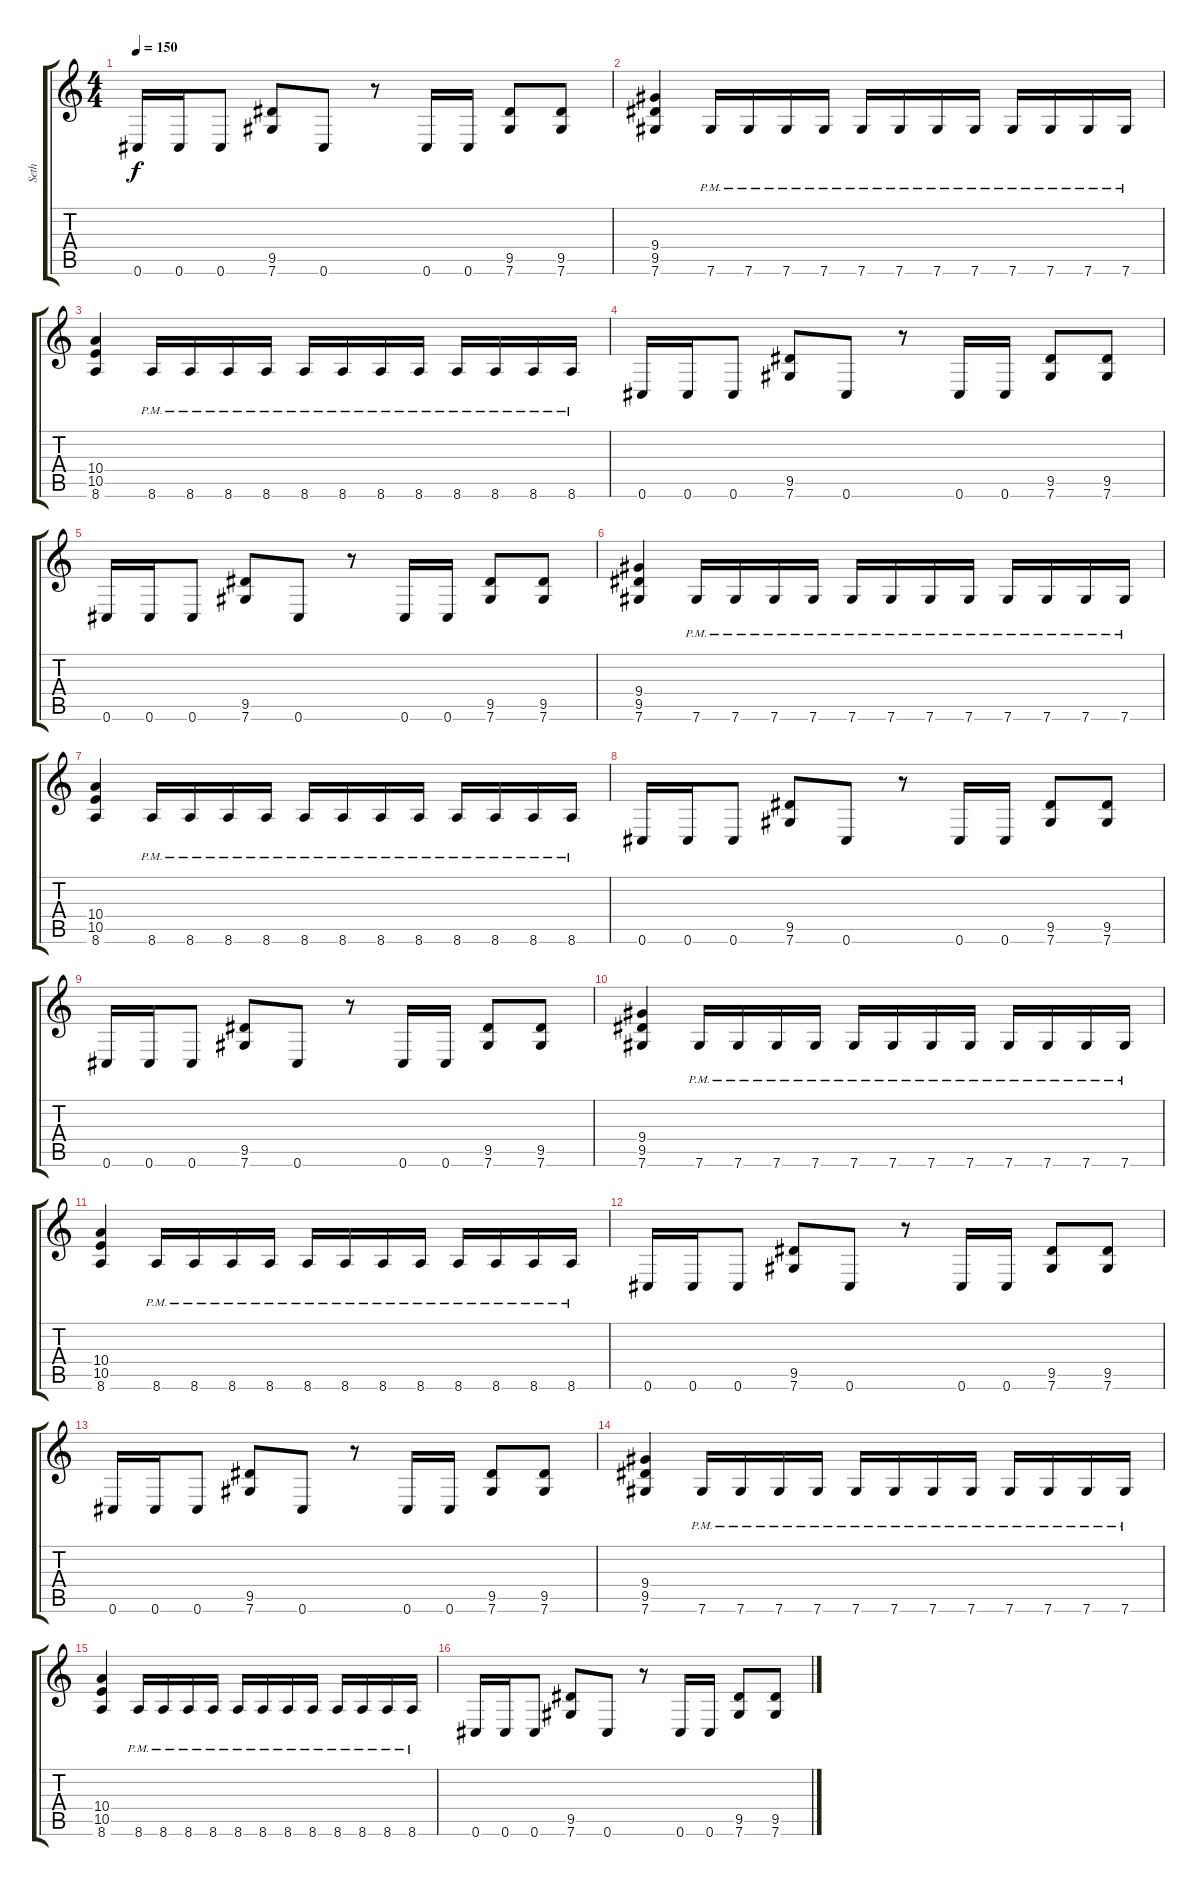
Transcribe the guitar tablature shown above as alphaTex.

\track ("Seth" "Seth") {instrument distortionguitar}
\staff {score tabs}
\tuning (Db4 Ab3 E3 B2 Gb2 Db2) {hide}
\ts (4 4)
\tempo 150
\clef g2
\ks c
0.6.16{dy f} 0.6.16 0.6.8 (9.5 7.6).8 0.6.8 r.8 0.6.16 0.6.16 (9.5 7.6).8 (9.5 7.6).8 |
(9.4 9.5 7.6).4 7.6{pm}.16 7.6{pm}.16 7.6{pm}.16 7.6{pm}.16 7.6{pm}.16 7.6{pm}.16 7.6{pm}.16 7.6{pm}.16 7.6{pm}.16 7.6{pm}.16 7.6{pm}.16 7.6{pm}.16 |
(10.4 10.5 8.6).4 8.6{pm}.16 8.6{pm}.16 8.6{pm}.16 8.6{pm}.16 8.6{pm}.16 8.6{pm}.16 8.6{pm}.16 8.6{pm}.16 8.6{pm}.16 8.6{pm}.16 8.6{pm}.16 8.6{pm}.16 |
0.6.16 0.6.16 0.6.8 (9.5 7.6).8 0.6.8 r.8 0.6.16 0.6.16 (9.5 7.6).8 (9.5 7.6).8 |
0.6.16 0.6.16 0.6.8 (9.5 7.6).8 0.6.8 r.8 0.6.16 0.6.16 (9.5 7.6).8 (9.5 7.6).8 |
(9.4 9.5 7.6).4 7.6{pm}.16 7.6{pm}.16 7.6{pm}.16 7.6{pm}.16 7.6{pm}.16 7.6{pm}.16 7.6{pm}.16 7.6{pm}.16 7.6{pm}.16 7.6{pm}.16 7.6{pm}.16 7.6{pm}.16 |
(10.4 10.5 8.6).4 8.6{pm}.16 8.6{pm}.16 8.6{pm}.16 8.6{pm}.16 8.6{pm}.16 8.6{pm}.16 8.6{pm}.16 8.6{pm}.16 8.6{pm}.16 8.6{pm}.16 8.6{pm}.16 8.6{pm}.16 |
0.6.16 0.6.16 0.6.8 (9.5 7.6).8 0.6.8 r.8 0.6.16 0.6.16 (9.5 7.6).8 (9.5 7.6).8 |
0.6.16 0.6.16 0.6.8 (9.5 7.6).8 0.6.8 r.8 0.6.16 0.6.16 (9.5 7.6).8 (9.5 7.6).8 |
(9.4 9.5 7.6).4 7.6{pm}.16 7.6{pm}.16 7.6{pm}.16 7.6{pm}.16 7.6{pm}.16 7.6{pm}.16 7.6{pm}.16 7.6{pm}.16 7.6{pm}.16 7.6{pm}.16 7.6{pm}.16 7.6{pm}.16 |
(10.4 10.5 8.6).4 8.6{pm}.16 8.6{pm}.16 8.6{pm}.16 8.6{pm}.16 8.6{pm}.16 8.6{pm}.16 8.6{pm}.16 8.6{pm}.16 8.6{pm}.16 8.6{pm}.16 8.6{pm}.16 8.6{pm}.16 |
0.6.16 0.6.16 0.6.8 (9.5 7.6).8 0.6.8 r.8 0.6.16 0.6.16 (9.5 7.6).8 (9.5 7.6).8 |
0.6.16 0.6.16 0.6.8 (9.5 7.6).8 0.6.8 r.8 0.6.16 0.6.16 (9.5 7.6).8 (9.5 7.6).8 |
(9.4 9.5 7.6).4 7.6{pm}.16 7.6{pm}.16 7.6{pm}.16 7.6{pm}.16 7.6{pm}.16 7.6{pm}.16 7.6{pm}.16 7.6{pm}.16 7.6{pm}.16 7.6{pm}.16 7.6{pm}.16 7.6{pm}.16 |
(10.4 10.5 8.6).4 8.6{pm}.16 8.6{pm}.16 8.6{pm}.16 8.6{pm}.16 8.6{pm}.16 8.6{pm}.16 8.6{pm}.16 8.6{pm}.16 8.6{pm}.16 8.6{pm}.16 8.6{pm}.16 8.6{pm}.16 |
0.6.16 0.6.16 0.6.8 (9.5 7.6).8 0.6.8 r.8 0.6.16 0.6.16 (9.5 7.6).8 (9.5 7.6).8
